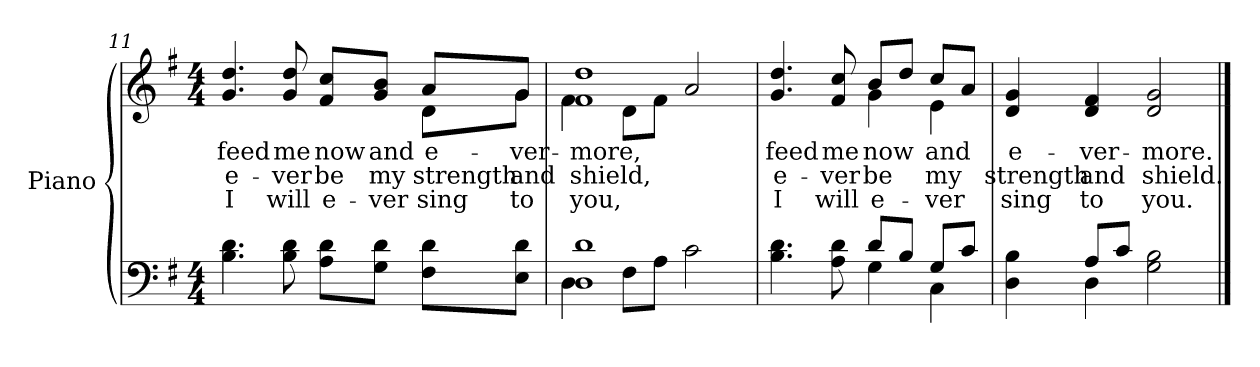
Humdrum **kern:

**kern	**kern	**text	**text	**text
*part2	*part1	*part1	*part1	*part1
*staff2	*staff1	*staff1	*staff1	*staff1
*I"Piano	*I"Piano	*	*	*
*I'Pno.	*I'Pno.	*	*	*
*clefF4	*clefG2	*	*	*
*k[f#]	*k[f#]	*	*	*
*G:	*G:	*	*	*
*M4/4	*M4/4	*	*	*
=11	=11	=11	=11	=11
!	!	!LO:LY:b:color=#000000	!LO:LY:b:color=#000000	!LO:LY:b:color=#000000
*	*^	*	*	*
4.Bi\ 4.di	4.gi/ 4.ddi	2.ryy	feed	e-	I
!	!	!	!LO:LY:b:color=#000000	!LO:LY:b:color=#000000	!LO:LY:b:color=#000000
8Bi\ 8di	8gi/ 8ddi	.	me	-ver	will
!	!	!	!LO:LY:b:color=#000000	!LO:LY:b:color=#000000	!LO:LY:b:color=#000000
8Ai\ 8di\L	8f#i/ 8cci/L	.	now	be	e-
!	!	!	!LO:LY:b:color=#000000	!LO:LY:b:color=#000000	!LO:LY:b:color=#000000
8Gi\ 8di\J	8gi/ 8bi/J	.	and	my	-ver
!	!	!	!LO:LY:b:color=#000000	!LO:LY:b:color=#000000	!LO:LY:b:color=#000000
8F#i\ 8di\L	8ai/L	8di\L	e-	strength	sing
!	!	!	!LO:LY:b:color=#000000	!LO:LY:b:color=#000000	!LO:LY:b:color=#000000
8Ei\ 8di\J	8gi/J	8gi\J	-ver-	and	to
!!LO:LB:g=z	!!
=12	=12	=12	=12	=12	=12
*^	*	*	*	*	*
!	!	!	!	!LO:LY:b:color=#000000	!LO:LY:b:color=#000000	!LO:LY:b:color=#000000
1Di 1di	4Di\	1f#i 1ddi	4f#i\	-more,	shield,	you,
.	8F#i\L	.	8di\L	.	.	.
.	8Ai\J	.	8f#i\J	.	.	.
.	2ci\	.	2ai/	.	.	.
=13	=13	=13	=13	=13	=13	=13
!	!	!	!	!LO:LY:b:color=#000000	!LO:LY:b:color=#000000	!LO:LY:b:color=#000000
4.Bi\ 4.di	2ryy	4.gi/ 4.ddi	2ryy	feed	e-	I
!	!	!	!	!LO:LY:b:color=#000000	!LO:LY:b:color=#000000	!LO:LY:b:color=#000000
8Ai\ 8di	.	8f#i/ 8cci	.	me	-ver	will
!	!	!	!	!LO:LY:b:color=#000000	!LO:LY:b:color=#000000	!LO:LY:b:color=#000000
8di/L	4Gi\	8bi/L	4gi\	now	be	e-
8Bi/J	.	8ddi/J	.	.	.	.
!	!	!	!	!LO:LY:b:color=#000000	!LO:LY:b:color=#000000	!LO:LY:b:color=#000000
8Gi/L	4Ci\	8cci/L	4ei\	and	my	-ver
8ci/J	.	8ai/J	.	.	.	.
*	*	*v	*v	*	*	*
=14	=14	=14	=14	=14	=14
!	!	!	!LO:LY:b:color=#000000	!LO:LY:b:color=#000000	!LO:LY:b:color=#000000
4Di\ 4Bi	4ryy	4di/ 4gi	e-	strength	sing
!	!	!	!LO:LY:b:color=#000000	!LO:LY:b:color=#000000	!LO:LY:b:color=#000000
8Ai/L	4Di\	4di/ 4f#i	-ver-	and	to
8ci/J	.	.	.	.	.
!	!	!	!LO:LY:b:color=#000000	!LO:LY:b:color=#000000	!LO:LY:b:color=#000000
2Gi\ 2Bi	2ryy	2di/ 2gi	-more.	shield.	you.
*v	*v	*	*	*	*
==	==	==	==	==
*-	*-	*-	*-	*-
